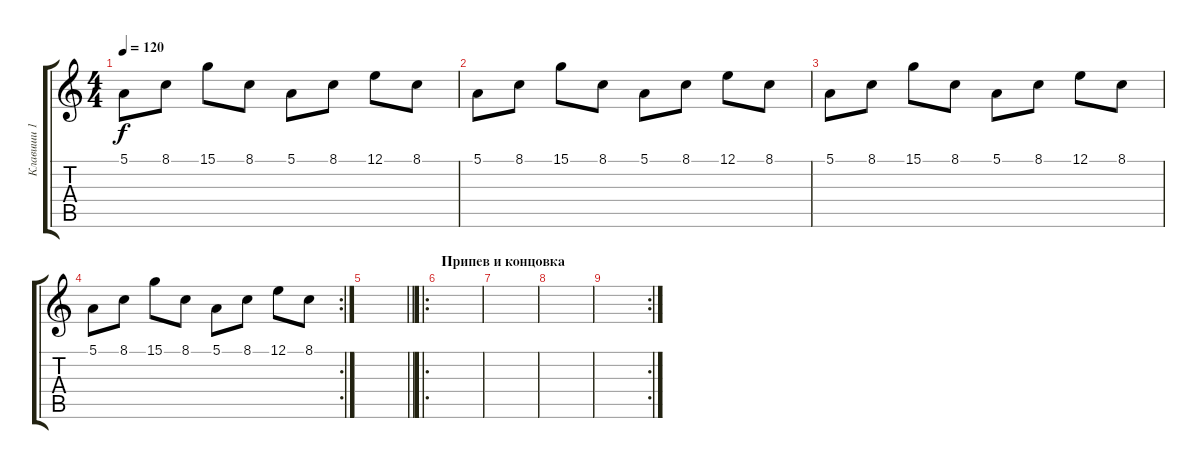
\track ("Клавиши 1" "Клавиши 1") {instrument fx4atmosphere}
\staff {score tabs}
\tuning (E4 B3 G3 D3 A2 E2) {hide}
\ts (4 4)
\tempo 120
\clef g2
\ks c
5.1.8{dy f} 8.1.8 15.1.8 8.1.8 5.1.8 8.1.8 12.1.8 8.1.8 |
5.1.8 8.1.8 15.1.8 8.1.8 5.1.8 8.1.8 12.1.8 8.1.8 |
5.1.8 8.1.8 15.1.8 8.1.8 5.1.8 8.1.8 12.1.8 8.1.8 |
\rc 2
5.1.8 8.1.8 15.1.8 8.1.8 5.1.8 8.1.8 12.1.8 8.1.8 |
\barLineRight lightlight
|
\ro
\section ("" "Припев и концовка")
|
|
|
\rc 2
